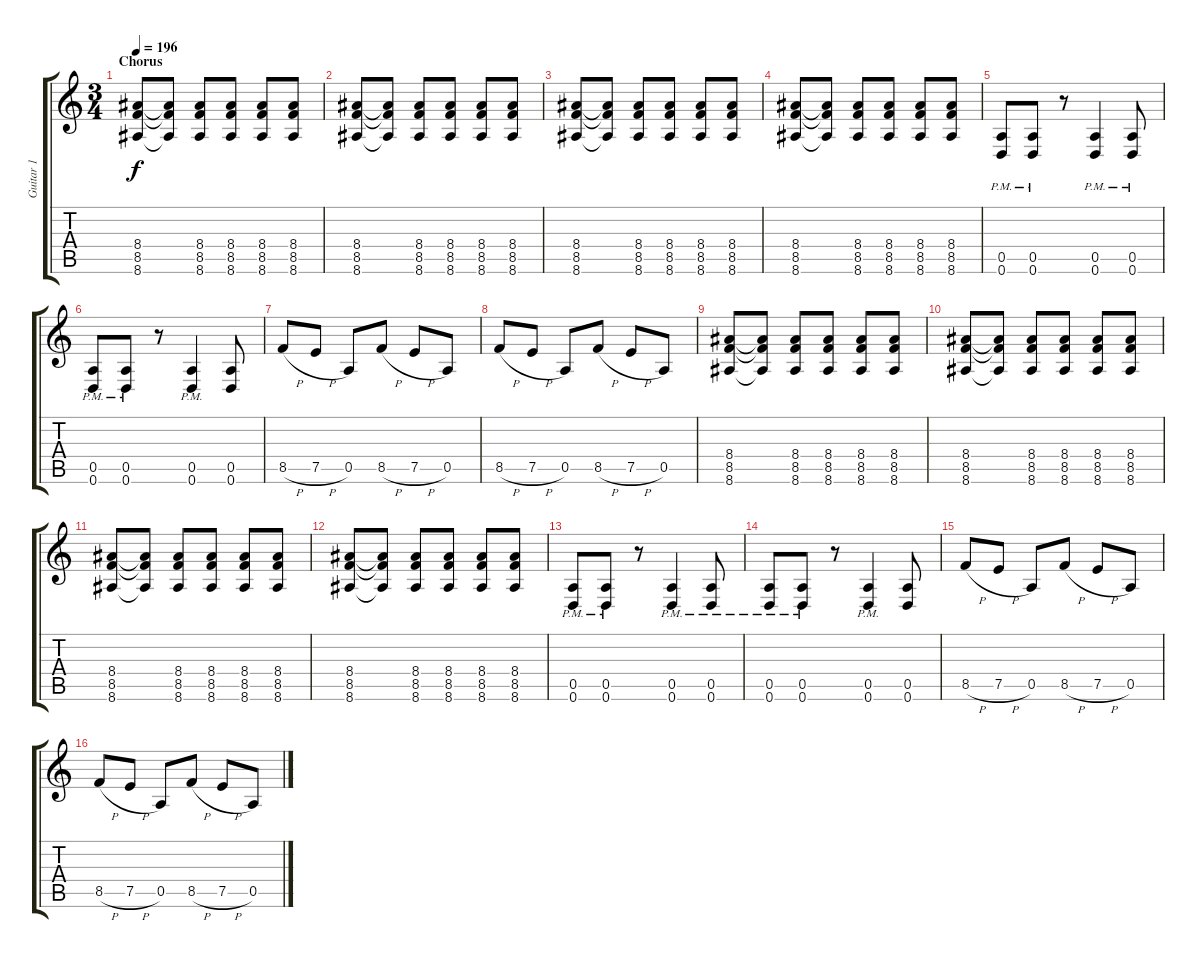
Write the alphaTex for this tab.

\track ("Guitar 1" "Guitar 1") {instrument distortionguitar}
\staff {score tabs}
\tuning (E4 B3 G3 D3 A2 D2) {hide}
\ts (3 4)
\section ("" "Chorus")
\tempo 196
\clef g2
\ks c
(8.4 8.5 8.6).8{dy f} (8.4{t} 8.5{t} 8.6{t}).8 (8.4 8.5 8.6).8 (8.4 8.5 8.6).8 (8.4 8.5 8.6).8 (8.4 8.5 8.6).8 |
(8.4 8.5 8.6).8 (8.4{t} 8.5{t} 8.6{t}).8 (8.4 8.5 8.6).8 (8.4 8.5 8.6).8 (8.4 8.5 8.6).8 (8.4 8.5 8.6).8 |
(8.4 8.5 8.6).8 (8.4{t} 8.5{t} 8.6{t}).8 (8.4 8.5 8.6).8 (8.4 8.5 8.6).8 (8.4 8.5 8.6).8 (8.4 8.5 8.6).8 |
(8.4 8.5 8.6).8 (8.4{t} 8.5{t} 8.6{t}).8 (8.4 8.5 8.6).8 (8.4 8.5 8.6).8 (8.4 8.5 8.6).8 (8.4 8.5 8.6).8 |
(0.5{pm} 0.6{pm}).8 (0.5{pm} 0.6{pm}).8 r.8 (0.5{pm} 0.6{pm}).4 (0.5{pm} 0.6{pm}).8 |
(0.5{pm} 0.6{pm}).8 (0.5{pm} 0.6{pm}).8 r.8 (0.5{pm} 0.6{pm}).4 (0.5 0.6).8 |
8.5{h}.8 7.5{h}.8 0.5.8 8.5{h}.8 7.5{h}.8 0.5.8 |
8.5{h}.8 7.5{h}.8 0.5.8 8.5{h}.8 7.5{h}.8 0.5.8 |
(8.4 8.5 8.6).8 (8.4{t} 8.5{t} 8.6{t}).8 (8.4 8.5 8.6).8 (8.4 8.5 8.6).8 (8.4 8.5 8.6).8 (8.4 8.5 8.6).8 |
(8.4 8.5 8.6).8 (8.4{t} 8.5{t} 8.6{t}).8 (8.4 8.5 8.6).8 (8.4 8.5 8.6).8 (8.4 8.5 8.6).8 (8.4 8.5 8.6).8 |
(8.4 8.5 8.6).8 (8.4{t} 8.5{t} 8.6{t}).8 (8.4 8.5 8.6).8 (8.4 8.5 8.6).8 (8.4 8.5 8.6).8 (8.4 8.5 8.6).8 |
(8.4 8.5 8.6).8 (8.4{t} 8.5{t} 8.6{t}).8 (8.4 8.5 8.6).8 (8.4 8.5 8.6).8 (8.4 8.5 8.6).8 (8.4 8.5 8.6).8 |
(0.5{pm} 0.6{pm}).8 (0.5{pm} 0.6{pm}).8 r.8 (0.5{pm} 0.6{pm}).4 (0.5{pm} 0.6{pm}).8 |
(0.5{pm} 0.6{pm}).8 (0.5{pm} 0.6{pm}).8 r.8 (0.5{pm} 0.6{pm}).4 (0.5 0.6).8 |
8.5{h}.8 7.5{h}.8 0.5.8 8.5{h}.8 7.5{h}.8 0.5.8 |
8.5{h}.8 7.5{h}.8 0.5.8 8.5{h}.8 7.5{h}.8 0.5.8
